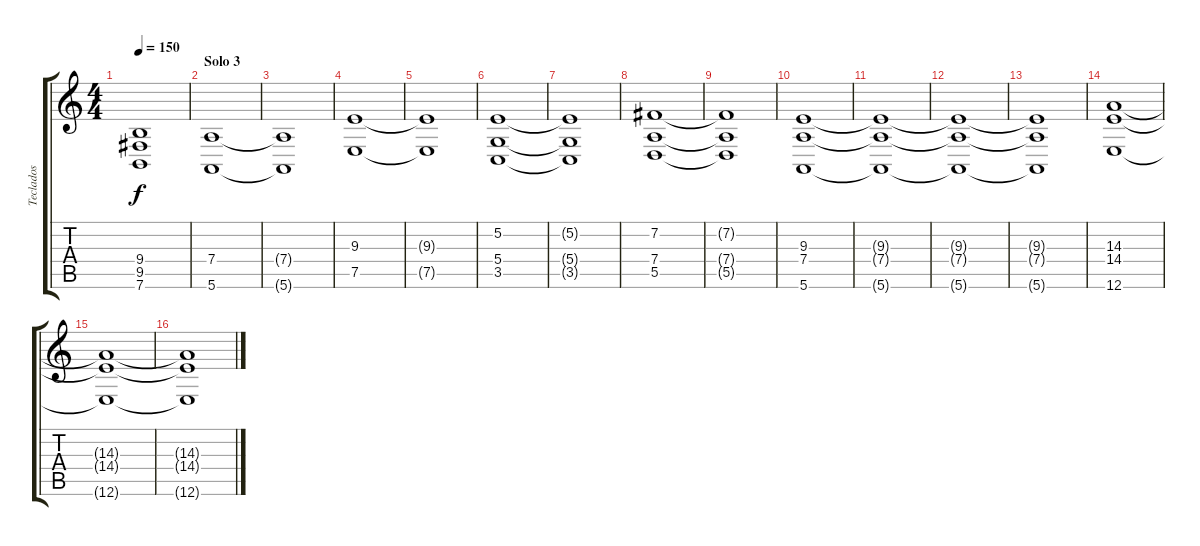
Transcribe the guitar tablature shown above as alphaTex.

\track ("Teclados" "Teclados") {instrument acousticgrandpiano}
\staff {score tabs}
\tuning (E4 B3 G3 D3 A2 E2) {hide}
\ts (4 4)
\tempo 150
\clef g2
\ks c
(9.4 9.5 7.6).1{dy f} |
\section ("" "Solo 3")
(7.4 5.6).1{instrument tremolostrings} |
(7.4{t} 5.6{t}).1 |
(9.3 7.5).1 |
(9.3{t} 7.5{t}).1 |
(5.2 5.4 3.5).1 |
(5.2{t} 5.4{t} 3.5{t}).1 |
(7.2 7.4 5.5).1 |
(7.2{t} 7.4{t} 5.5{t}).1 |
(9.3 7.4 5.6).1 |
(9.3{t} 7.4{t} 5.6{t}).1 |
(9.3{t} 7.4{t} 5.6{t}).1 |
(9.3{t} 7.4{t} 5.6{t}).1 |
(14.3 14.4 12.6).1 |
(14.3{t} 14.4{t} 12.6{t}).1 |
(14.3{t} 14.4{t} 12.6{t}).1
